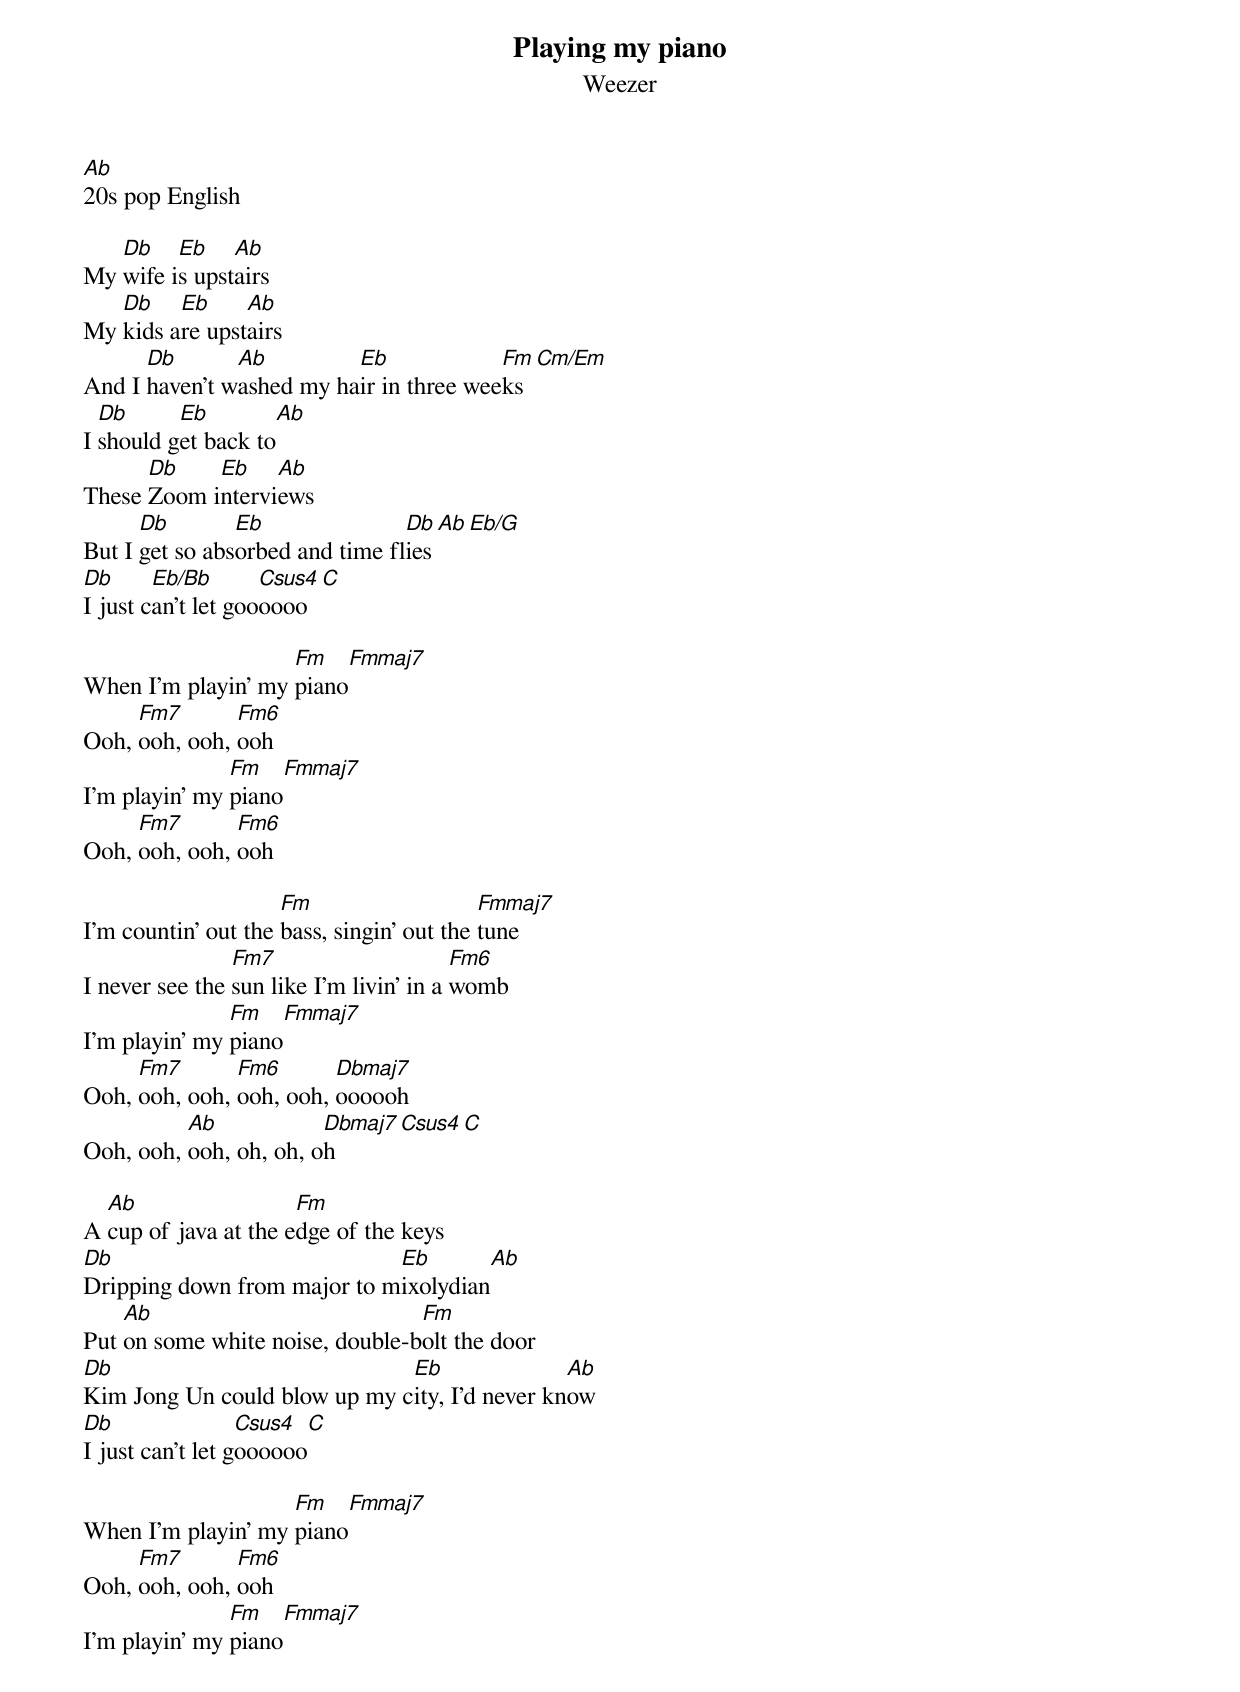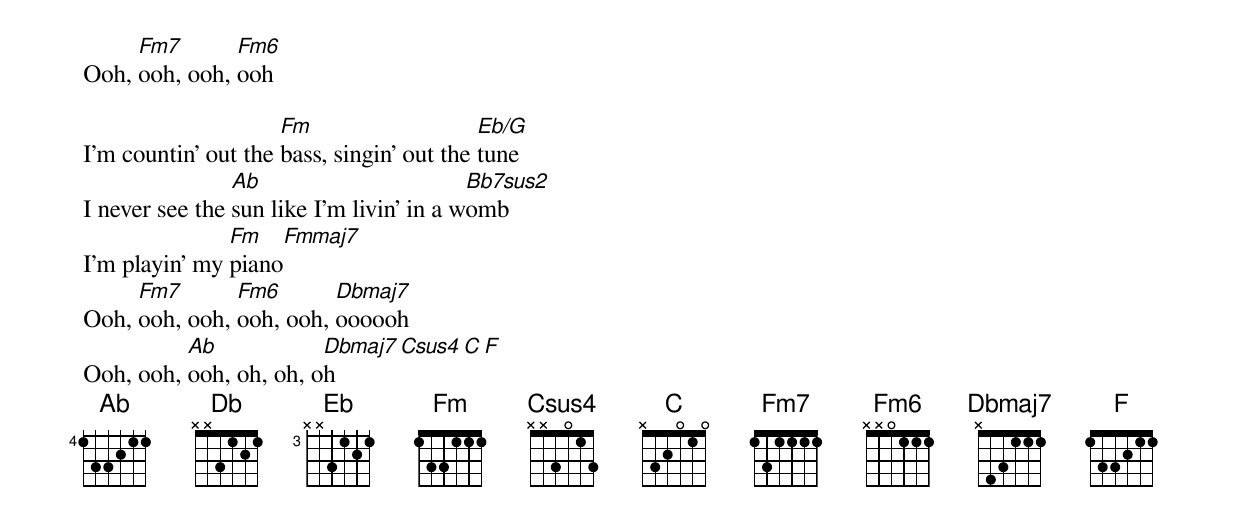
Playing my piano
Weezer
Ab
20s pop English

   Db    Eb    Ab
My wife is upstairs
   Db    Eb     Ab
My kids are upstairs
      Db       Ab         Eb             Fm   Cm/Em
And I haven't washed my hair in three weeks
  Db      Eb        Ab
I should get back to
      Db    Eb    Ab
These Zoom interviews
      Db        Eb               Db  Ab  Eb/G
But I get so absorbed and time flies
Db      Eb/Bb       Csus4 C
I just can't let goooooo

                    Fm    Fmmaj7
When I'm playin' my piano
     Fm7       Fm6
Ooh, ooh, ooh, ooh
               Fm    Fmmaj7
I'm playin' my piano
     Fm7       Fm6
Ooh, ooh, ooh, ooh

                     Fm                    Fmmaj7
I'm countin' out the bass, singin' out the tune
                Fm7                      Fm6
I never see the sun like I'm livin' in a womb
               Fm    Fmmaj7
I'm playin' my piano
     Fm7       Fm6       Dbmaj7
Ooh, ooh, ooh, ooh, ooh, oooooh
          Ab            Dbmaj7 Csus4 C
Ooh, ooh, ooh, oh, oh, oh

  Ab                  Fm
A cup of java at the edge of the keys
Db                           Eb       Ab
Dripping down from major to mixolydian
    Ab                           Fm
Put on some white noise, double-bolt the door
Db                            Eb               Ab
Kim Jong Un could blow up my city, I'd never know
Db                Csus4 C
I just can't let goooooo

                    Fm    Fmmaj7
When I'm playin' my piano
     Fm7       Fm6
Ooh, ooh, ooh, ooh
               Fm    Fmmaj7
I'm playin' my piano
     Fm7       Fm6
Ooh, ooh, ooh, ooh

                     Fm                    Eb/G
I'm countin' out the bass, singin' out the tune
                Ab                        Bb7sus2
I never see the sun like I'm livin' in a womb
               Fm    Fmmaj7
I'm playin' my piano
     Fm7       Fm6       Dbmaj7
Ooh, ooh, ooh, ooh, ooh, oooooh
          Ab            Dbmaj7 Csus4 C F
Ooh, ooh, ooh, oh, oh, oh
